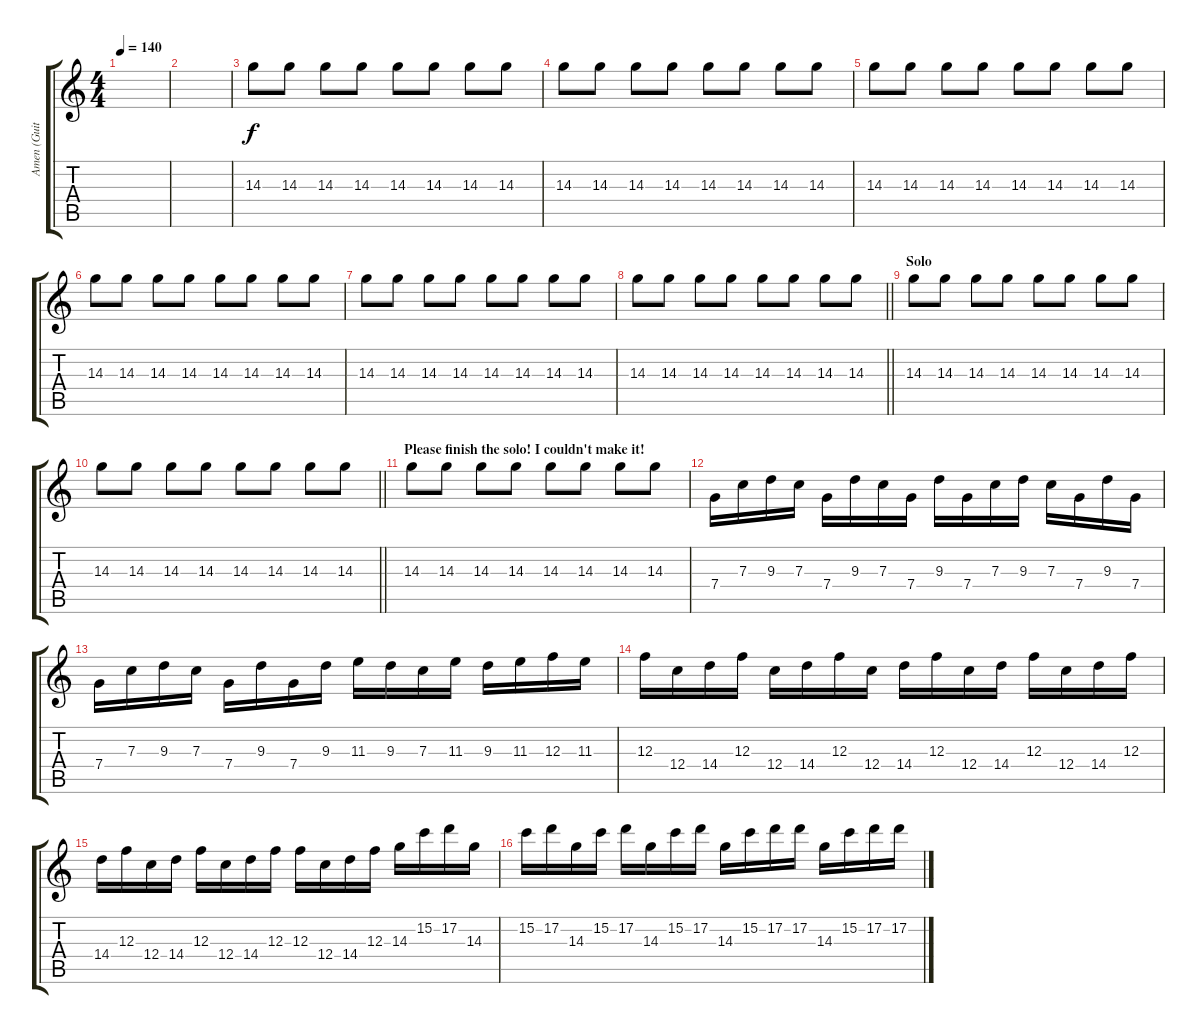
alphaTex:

\track ("Amen (Guitar Studio 1)" "Amen (Guit") {instrument distortionguitar}
\staff {score tabs}
\tuning (D4 A3 F3 C3 G2 D2) {hide}
\ts (4 4)
\tempo 140
\clef g2
\ks c
|
|
14.3.8 14.3.8 14.3.8 14.3.8 14.3.8 14.3.8 14.3.8 14.3.8 |
14.3.8 14.3.8 14.3.8 14.3.8 14.3.8 14.3.8 14.3.8 14.3.8 |
14.3.8 14.3.8 14.3.8 14.3.8 14.3.8 14.3.8 14.3.8 14.3.8 |
14.3.8 14.3.8 14.3.8 14.3.8 14.3.8 14.3.8 14.3.8 14.3.8 |
14.3.8 14.3.8 14.3.8 14.3.8 14.3.8 14.3.8 14.3.8 14.3.8 |
\barLineRight lightlight
14.3.8 14.3.8 14.3.8 14.3.8 14.3.8 14.3.8 14.3.8 14.3.8 |
\section ("" "Solo")
14.3.8 14.3.8 14.3.8 14.3.8 14.3.8 14.3.8 14.3.8 14.3.8 |
\barLineRight lightlight
14.3.8 14.3.8 14.3.8 14.3.8 14.3.8 14.3.8 14.3.8 14.3.8 |
\section ("" "Please finish the solo! I couldn't make it!")
14.3.8 14.3.8 14.3.8 14.3.8 14.3.8 14.3.8 14.3.8 14.3.8 |
7.4.16 7.3.16 9.3.16 7.3.16 7.4.16 9.3.16 7.3.16 7.4.16 9.3.16 7.4.16 7.3.16 9.3.16 7.3.16 7.4.16 9.3.16 7.4.16 |
7.4.16 7.3.16 9.3.16 7.3.16 7.4.16 9.3.16 7.4.16 9.3.16 11.3.16 9.3.16 7.3.16 11.3.16 9.3.16 11.3.16 12.3.16 11.3.16 |
12.3.16 12.4.16 14.4.16 12.3.16 12.4.16 14.4.16 12.3.16 12.4.16 14.4.16 12.3.16 12.4.16 14.4.16 12.3.16 12.4.16 14.4.16 12.3.16 |
14.4.16 12.3.16 12.4.16 14.4.16 12.3.16 12.4.16 14.4.16 12.3.16 12.3.16 12.4.16 14.4.16 12.3.16 14.3.16 15.2.16 17.2.16 14.3.16 |
15.2.16 17.2.16 14.3.16 15.2.16 17.2.16 14.3.16 15.2.16 17.2.16 14.3.16 15.2.16 17.2.16 17.2.16 14.3.16 15.2.16 17.2.16 17.2.16
